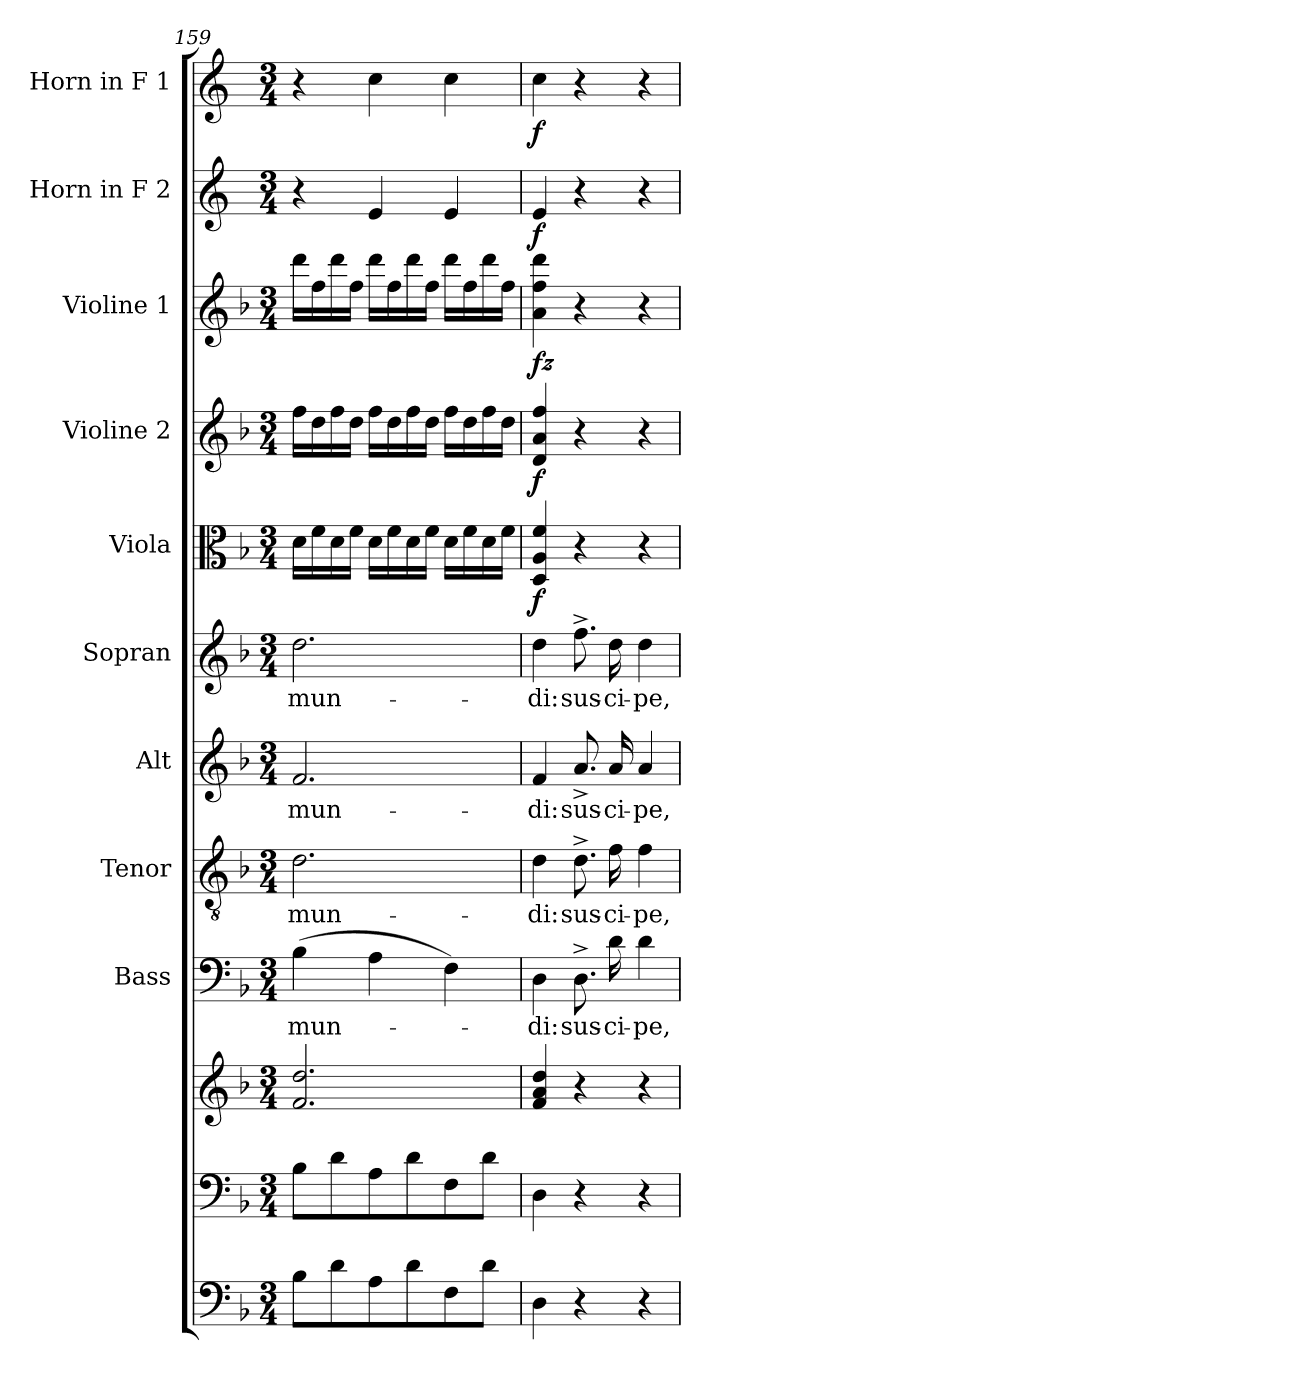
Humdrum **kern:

**kern	**kern	**kern	**kern	**text	**kern	**text	**kern	**text	**kern	**text	**kern	**dynam	**kern	**dynam	**kern	**dynam	**kern	**dynam	**kern	**dynam
*part11	*part10	*part10	*part9	*part9	*part8	*part8	*part7	*part7	*part6	*part6	*part5	*part5	*part4	*part4	*part3	*part3	*part2	*part2	*part1	*part1
*staff12	*staff11	*staff10	*staff9	*staff9	*staff8	*staff8	*staff7	*staff7	*staff6	*staff6	*staff5	*staff5	*staff4	*staff4	*staff3	*staff3	*staff2	*staff2	*staff1	*staff1
*	*	*	*I"Bass	*	*I"Tenor	*	*I"Alt	*	*I"Sopran	*	*I"Viola	*	*I"Violine 2	*	*I"Violine 1	*	*I"Horn in F 2	*	*I"Horn in F 1	*
*	*	*	*I'B.	*	*I'T.	*	*I'A.	*	*I'S.	*	*I'Vla.	*	*I'Vl. 2	*	*I'Vl. 1	*	*	*	*	*
*clefF4	*clefF4	*clefG2	*clefF4	*	*clefGv2	*	*clefG2	*	*clefG2	*	*clefC3	*	*clefG2	*	*clefG2	*	*clefG2	*	*clefG2	*
*ITrd7c12	*	*	*	*	*	*	*	*	*	*	*	*	*	*	*	*	*ITrd4c7	*	*ITrd4c7	*
*k[b-]	*k[b-]	*k[b-]	*k[b-]	*	*k[b-]	*	*k[b-]	*	*k[b-]	*	*k[b-]	*	*k[b-]	*	*k[b-]	*	*k[b-]	*	*k[b-]	*
*F:	*F:	*F:	*F:	*	*F:	*	*F:	*	*F:	*	*F:	*	*F:	*	*F:	*	*F:	*	*F:	*
*M3/4	*M3/4	*M3/4	*M3/4	*	*M3/4	*	*M3/4	*	*M3/4	*	*M3/4	*	*M3/4	*	*M3/4	*	*M3/4	*	*M3/4	*
=159	=159	=159	=159	=159	=159	=159	=159	=159	=159	=159	=159	=159	=159	=159	=159	=159	=159	=159	=159	=159
!	!	!	!	!LO:LY:b	!	!LO:LY:b	!	!LO:LY:b	!	!LO:LY:b	!	!	!	!	!	!	!	!	!	!
8BB-\L	8B-\L	2.f/ 2.dd/	(>4B-\	mun-	2.d\	mun-	2.f/	mun-	2.dd\	mun-	16d\LL	.	16ff\LL	.	16ddd\LL	.	4r	.	4r	.
.	.	.	.	.	.	.	.	.	.	.	16f\	.	16dd\	.	16ff\	.	.	.	.	.
8D\	8d\	.	.	.	.	.	.	.	.	.	16d\	.	16ff\	.	16ddd\	.	.	.	.	.
.	.	.	.	.	.	.	.	.	.	.	16f\JJ	.	16dd\JJ	.	16ff\JJ	.	.	.	.	.
8AA\	8A\	.	4A\	.	.	.	.	.	.	.	16d\LL	.	16ff\LL	.	16ddd\LL	.	4A/	.	4f\	.
.	.	.	.	.	.	.	.	.	.	.	16f\	.	16dd\	.	16ff\	.	.	.	.	.
8D\	8d\	.	.	.	.	.	.	.	.	.	16d\	.	16ff\	.	16ddd\	.	.	.	.	.
.	.	.	.	.	.	.	.	.	.	.	16f\JJ	.	16dd\JJ	.	16ff\JJ	.	.	.	.	.
8FF\	8F\	.	4F\)	.	.	.	.	.	.	.	16d\LL	.	16ff\LL	.	16ddd\LL	.	4A/	.	4f\	.
.	.	.	.	.	.	.	.	.	.	.	16f\	.	16dd\	.	16ff\	.	.	.	.	.
8D\J	8d\J	.	.	.	.	.	.	.	.	.	16d\	.	16ff\	.	16ddd\	.	.	.	.	.
.	.	.	.	.	.	.	.	.	.	.	16f\JJ	.	16dd\JJ	.	16ff\JJ	.	.	.	.	.
=160	=160	=160	=160	=160	=160	=160	=160	=160	=160	=160	=160	=160	=160	=160	=160	=160	=160	=160	=160	=160
!	!	!	!	!LO:LY:b	!	!LO:LY:b	!	!LO:LY:b	!	!LO:LY:b	!	!LO:DY:b	!	!LO:DY:b	!	!LO:DY:b	!	!LO:DY:b	!	!LO:DY:b
4DD\	4D\	4f/ 4a/ 4dd/	4D\	-di:	4d\	-di:	4f/	-di:	4dd\	-di:	4D/ 4A/ 4f/	f	4d/ 4a/ 4ff/	f	4a\ 4ff\ 4ddd\	fz	4A/	f	4f\	f
!	!	!	!	!LO:LY:b	!	!LO:LY:b	!	!LO:LY:b	!	!LO:LY:b	!	!	!	!	!	!	!	!	!	!
4r	4r	4r	8.D^>\	sus-	8.d^>\	sus-	8.a^>/	sus-	8.ff^>\	sus-	4r	.	4r	.	4r	.	4r	.	4r	.
!	!	!	!	!LO:LY:b	!	!LO:LY:b	!	!LO:LY:b	!	!LO:LY:b	!	!	!	!	!	!	!	!	!	!
.	.	.	16d\	-ci-	16f\	-ci-	16a/	-ci-	16dd\	-ci-	.	.	.	.	.	.	.	.	.	.
!	!	!	!	!LO:LY:b	!	!LO:LY:b	!	!LO:LY:b	!	!LO:LY:b	!	!	!	!	!	!	!	!	!	!
4r	4r	4r	4d\	-pe,	4f\	-pe,	4a/	-pe,	4dd\	-pe,	4r	.	4r	.	4r	.	4r	.	4r	.
=	=	=	=	=	=	=	=	=	=	=	=	=	=	=	=	=	=	=	=	=
*-	*-	*-	*-	*-	*-	*-	*-	*-	*-	*-	*-	*-	*-	*-	*-	*-	*-	*-	*-	*-
